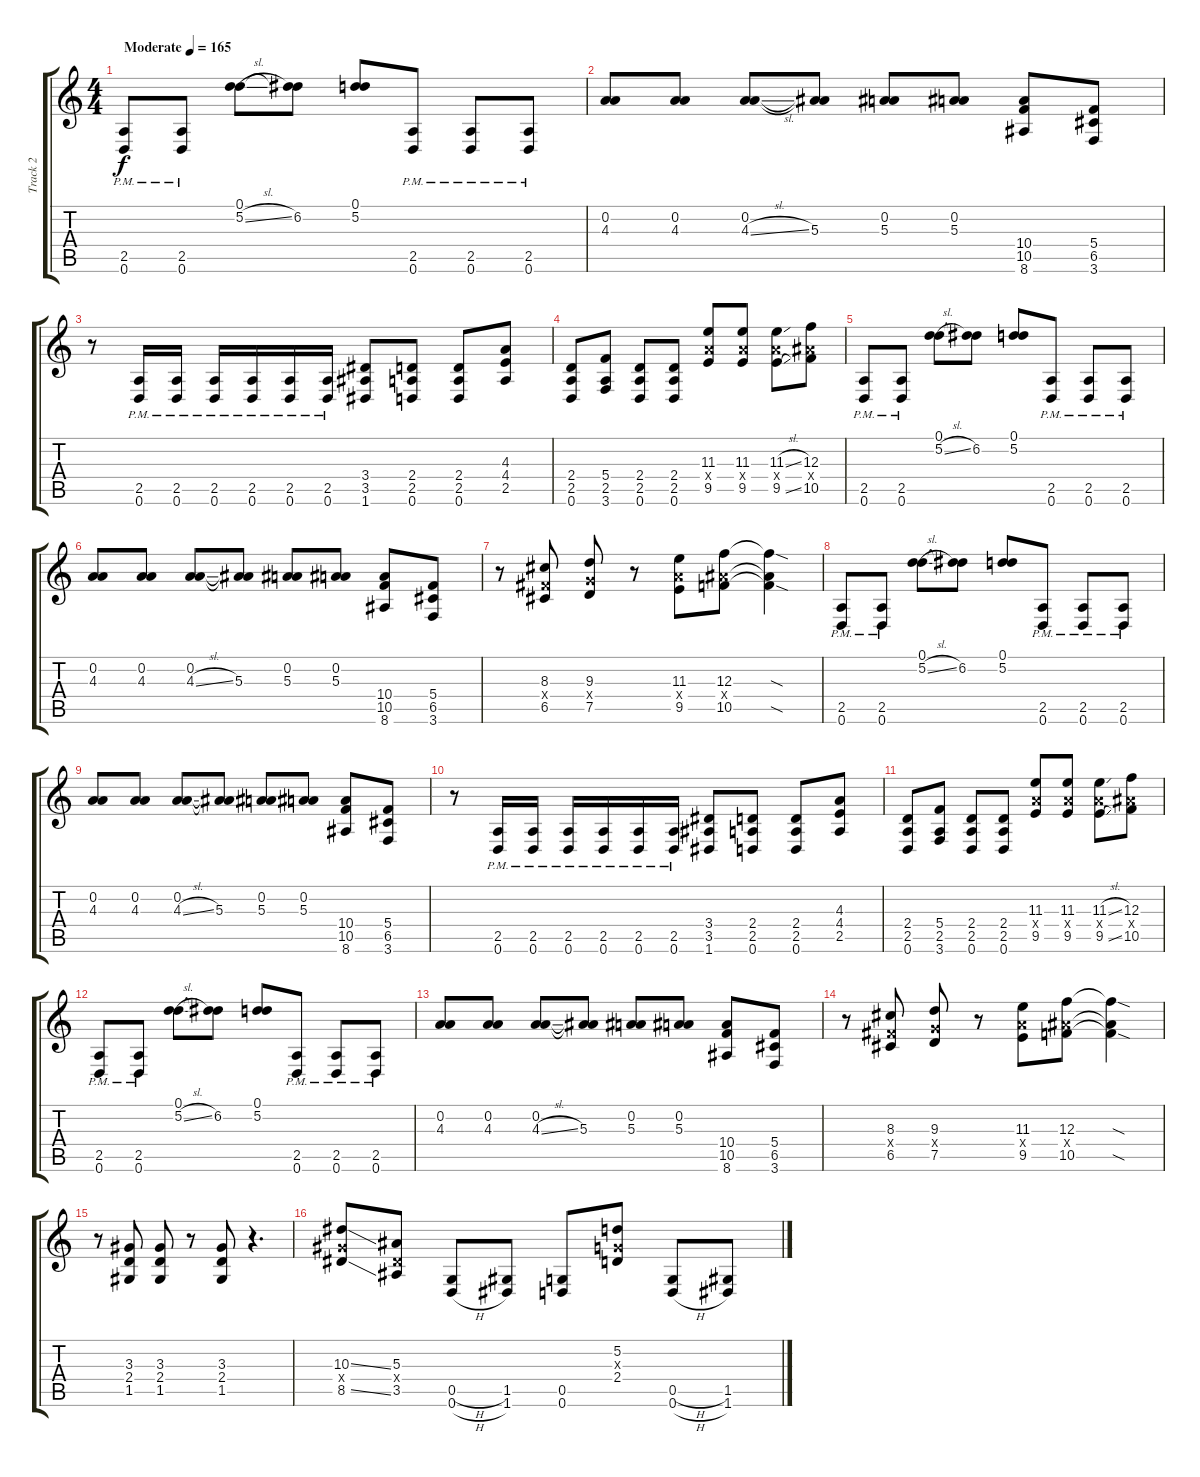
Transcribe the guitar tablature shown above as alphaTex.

\track ("Track 2" "Track 2") {instrument distortionguitar}
\staff {score tabs}
\tuning (D4 A3 F3 C3 G2 D2) {hide}
\ts (4 4)
\tempo (165 "Moderate")
\clef g2
\ks c
(2.5{pm} 0.6{pm}).8{dy f instrument distortionguitar} (2.5{pm} 0.6{pm}).8 (0.1 5.2{sl}).8 (0.1{t} 6.2).8 (0.1 5.2).8 (2.5{pm} 0.6{pm}).8 (2.5{pm} 0.6{pm}).8 (2.5{pm} 0.6{pm}).8 |
(0.2 4.3).8 (0.2 4.3).8 (0.2 4.3{sl}).8 (0.2{t} 5.3).8 (0.2 5.3).8 (0.2 5.3).8 (10.4 10.5 8.6).8 (5.4 6.5 3.6).8 |
r.8 (2.5{pm} 0.6{pm}).16 (2.5{pm} 0.6{pm}).16 (2.5{pm} 0.6{pm}).16 (2.5{pm} 0.6{pm}).16 (2.5{pm} 0.6{pm}).16 (2.5{pm} 0.6{pm}).16 (3.4 3.5 1.6).8 (2.4 2.5 0.6).8 (2.4 2.5 0.6).8 (4.3 4.4 2.5).8 |
(2.4 2.5 0.6).8 (5.4 2.5 3.6).8 (2.4 2.5 0.6).8 (2.4 2.5 0.6).8 (11.3 9.4{x} 9.5).8 (11.3 9.4{x} 9.5).8 (11.3{sl} 9.4{x} 9.5{sl}).8 (12.3 10.4{x} 10.5).8 |
(2.5{pm} 0.6{pm}).8 (2.5{pm} 0.6{pm}).8 (0.1 5.2{sl}).8 (0.1{t} 6.2).8 (0.1 5.2).8 (2.5{pm} 0.6{pm}).8 (2.5{pm} 0.6{pm}).8 (2.5{pm} 0.6{pm}).8 |
(0.2 4.3).8 (0.2 4.3).8 (0.2 4.3{sl}).8 (0.2{t} 5.3).8 (0.2 5.3).8 (0.2 5.3).8 (10.4 10.5 8.6).8 (5.4 6.5 3.6).8 |
r.8 (8.3 6.4{x} 6.5).8 (9.3 7.4{x} 7.5).8 r.8 (11.3 9.4{x} 9.5).8 (12.3 10.4{x} 10.5).8 (12.3{sod t} 10.4{t} 10.5{sod t}).4 |
(2.5{pm} 0.6{pm}).8 (2.5{pm} 0.6{pm}).8 (0.1 5.2{sl}).8 (0.1{t} 6.2).8 (0.1 5.2).8 (2.5{pm} 0.6{pm}).8 (2.5{pm} 0.6{pm}).8 (2.5{pm} 0.6{pm}).8 |
(0.2 4.3).8 (0.2 4.3).8 (0.2 4.3{sl}).8 (0.2{t} 5.3).8 (0.2 5.3).8 (0.2 5.3).8 (10.4 10.5 8.6).8 (5.4 6.5 3.6).8 |
r.8 (2.5{pm} 0.6{pm}).16 (2.5{pm} 0.6{pm}).16 (2.5{pm} 0.6{pm}).16 (2.5{pm} 0.6{pm}).16 (2.5{pm} 0.6{pm}).16 (2.5{pm} 0.6{pm}).16 (3.4 3.5 1.6).8 (2.4 2.5 0.6).8 (2.4 2.5 0.6).8 (4.3 4.4 2.5).8 |
(2.4 2.5 0.6).8 (5.4 2.5 3.6).8 (2.4 2.5 0.6).8 (2.4 2.5 0.6).8 (11.3 9.4{x} 9.5).8 (11.3 9.4{x} 9.5).8 (11.3{sl} 9.4{x} 9.5{sl}).8 (12.3 10.4{x} 10.5).8 |
(2.5{pm} 0.6{pm}).8 (2.5{pm} 0.6{pm}).8 (0.1 5.2{sl}).8 (0.1{t} 6.2).8 (0.1 5.2).8 (2.5{pm} 0.6{pm}).8 (2.5{pm} 0.6{pm}).8 (2.5{pm} 0.6{pm}).8 |
(0.2 4.3).8 (0.2 4.3).8 (0.2 4.3{sl}).8 (0.2{t} 5.3).8 (0.2 5.3).8 (0.2 5.3).8 (10.4 10.5 8.6).8 (5.4 6.5 3.6).8 |
r.8 (8.3 6.4{x} 6.5).8 (9.3 7.4{x} 7.5).8 r.8 (11.3 9.4{x} 9.5).8 (12.3 10.4{x} 10.5).8 (12.3{sod t} 10.4{t} 10.5{sod t}).4 |
r.8 (3.3 2.4 1.5).8 (3.3 2.4 1.5).8 r.8 (3.3 2.4 1.5).8 r.4{d} |
(10.3{ss} 8.4{x} 8.5{ss}).8 (5.3 3.4{x} 3.5).8 (0.5{h} 0.6{h}).8 (1.5 1.6).8 (0.5 0.6).8 (5.2 2.3{x} 2.4).8 (0.5{h} 0.6{h}).8 (1.5 1.6).8
